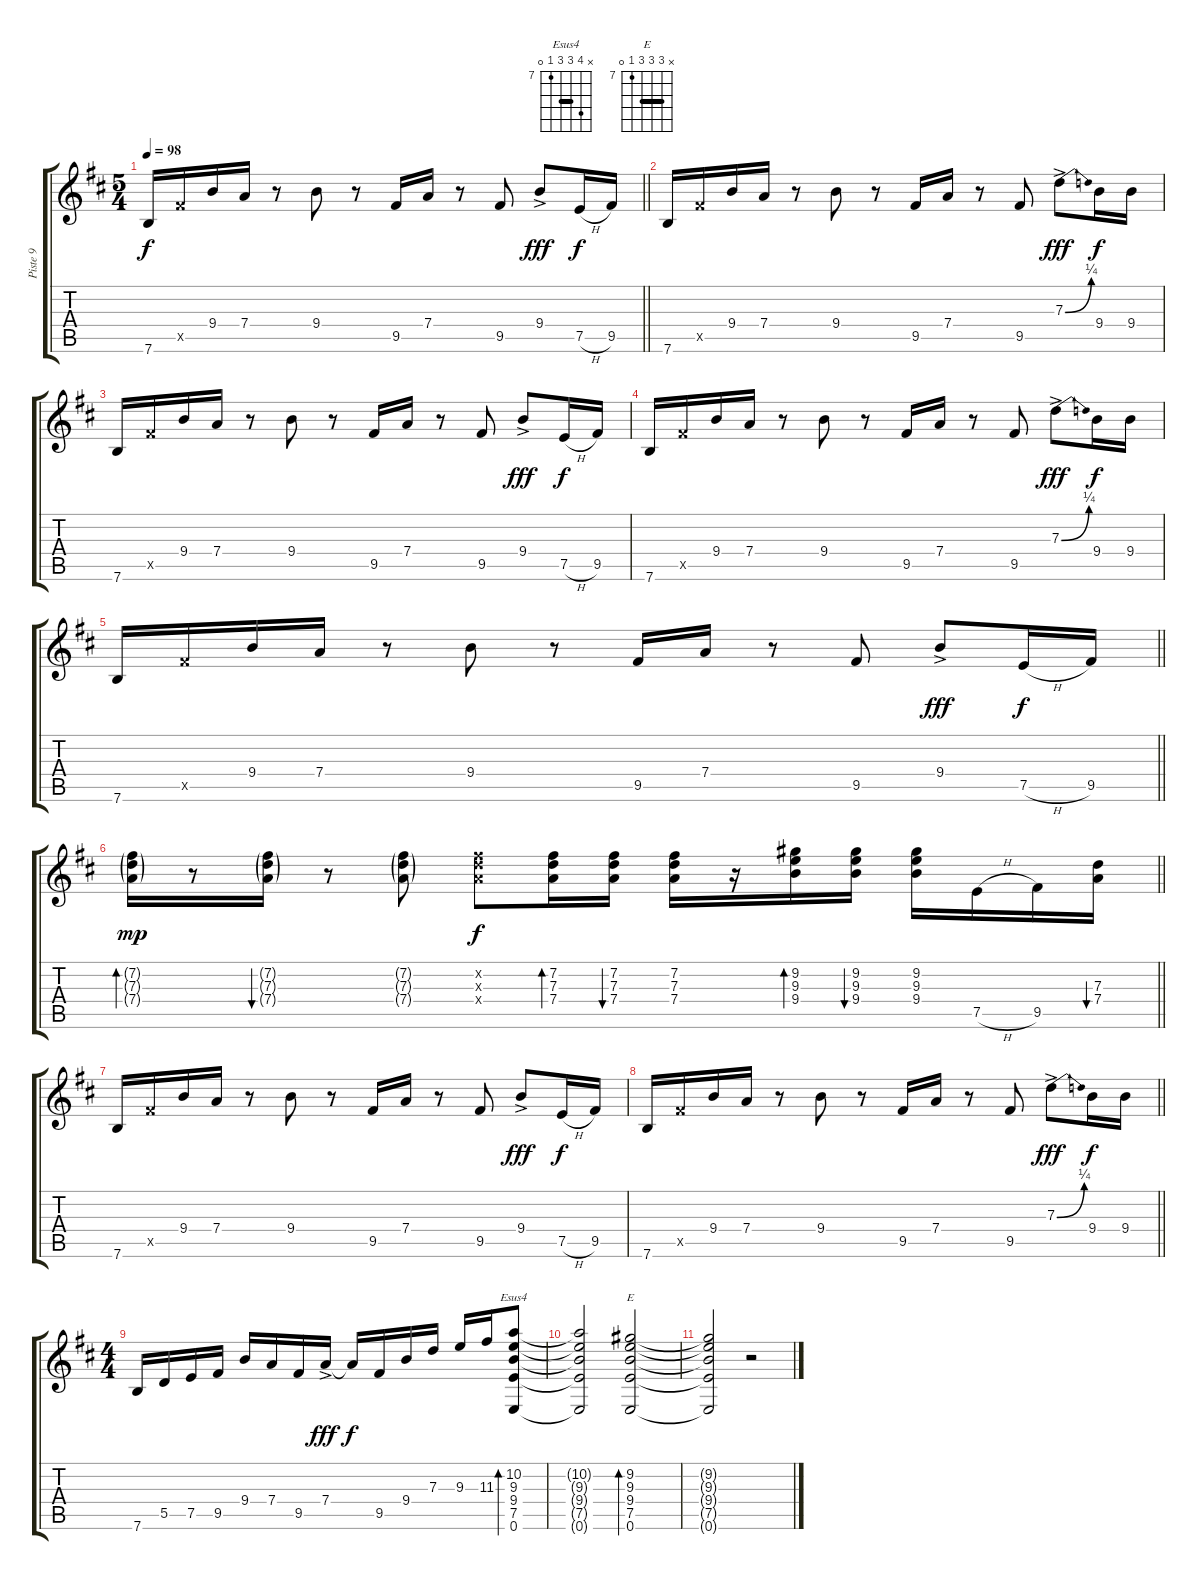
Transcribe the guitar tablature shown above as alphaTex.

\track ("Piste 9" "Piste 9") {instrument electricguitarmuted}
\staff {score tabs}
\tuning (E4 B3 G3 D3 A2 E2) {hide}
\chord ("Esus4" x 10 9 9 7 0) {firstfret 7 barre 9}
\chord ("E" x 9 9 9 7 0) {firstfret 7 barre 9}
\ts (5 4)
\tempo 98
\clef g2
\barLineRight lightlight
\ks bminor
7.6.16{dy f} 9.5{x}.16 9.4.16 7.4.16 r.8 9.4.8 r.8 9.5.16 7.4.16 r.8 9.5.8 9.4{ac}.8{dy fff} 7.5{h}.16{dy f} 9.5.16 |
7.6.16 9.5{x}.16 9.4.16 7.4.16 r.8 9.4.8 r.8 9.5.16 7.4.16 r.8 9.5.8 7.3{be (bend 0 0 60 1) ac}.8{dy fff} 9.4.16{dy f} 9.4.16 |
7.6.16 9.5{x}.16 9.4.16 7.4.16 r.8 9.4.8 r.8 9.5.16 7.4.16 r.8 9.5.8 9.4{ac}.8{dy fff} 7.5{h}.16{dy f} 9.5.16 |
7.6.16 9.5{x}.16 9.4.16 7.4.16 r.8 9.4.8 r.8 9.5.16 7.4.16 r.8 9.5.8 7.3{be (bend 0 0 60 1) ac}.8{dy fff} 9.4.16{dy f} 9.4.16 |
\barLineRight lightlight
7.6.16 9.5{x}.16 9.4.16 7.4.16 r.8 9.4.8 r.8 9.5.16 7.4.16 r.8 9.5.8 9.4{ac}.8{dy fff} 7.5{h}.16{dy f} 9.5.16 |
\barLineRight lightlight
(7.2{g} 7.3{g} 7.4{g}).16{bd 60 dy mp} r.8 (7.2{g} 7.3{g} 7.4{g}).16{bu 60} r.8 (7.2{g} 7.3{g} 7.4{g}).8 (7.2{x} 7.3{x} 7.4{x}).8{dy f} (7.2 7.3 7.4).16{bd 60} (7.2 7.3 7.4).16{bu 60} (7.2 7.3 7.4).16 r.16 (9.2 9.3 9.4).16{bd 60} (9.2 9.3 9.4).16{bu 60} (9.2 9.3 9.4).16 7.5{h}.16 9.5.16 (7.3 7.4).16{bu 60} |
7.6.16 9.5{x}.16 9.4.16 7.4.16 r.8 9.4.8 r.8 9.5.16 7.4.16 r.8 9.5.8 9.4{ac}.8{dy fff} 7.5{h}.16{dy f} 9.5.16 |
\barLineRight lightlight
7.6.16 9.5{x}.16 9.4.16 7.4.16 r.8 9.4.8 r.8 9.5.16 7.4.16 r.8 9.5.8 7.3{be (bend 0 0 60 1) ac}.8{dy fff} 9.4.16{dy f} 9.4.16 |
\ts (4 4)
7.6.16{volume 9 balance 8 instrument electricguitarmuted} 5.5.16 7.5.16 9.5.16 9.4.16 7.4.16 9.5.16 7.4{ac}.16{dy fff} 7.4{t}.16{dy f} 9.5.16 9.4.16 7.3.16 9.3.16 11.3.16 (10.2 9.3 9.4 7.5 0.6).8{bd 120 ch "Esus4" volume 11 balance 8 instrument electricguitarmuted} |
(10.2{t} 9.3{t} 9.4{t} 7.5{t} 0.6{t}).2 (9.2 9.3 9.4 7.5 0.6).2{bd 120 ch "E"} |
(9.2{t} 9.3{t} 9.4{t} 7.5{t} 0.6{t}).2 r.2
